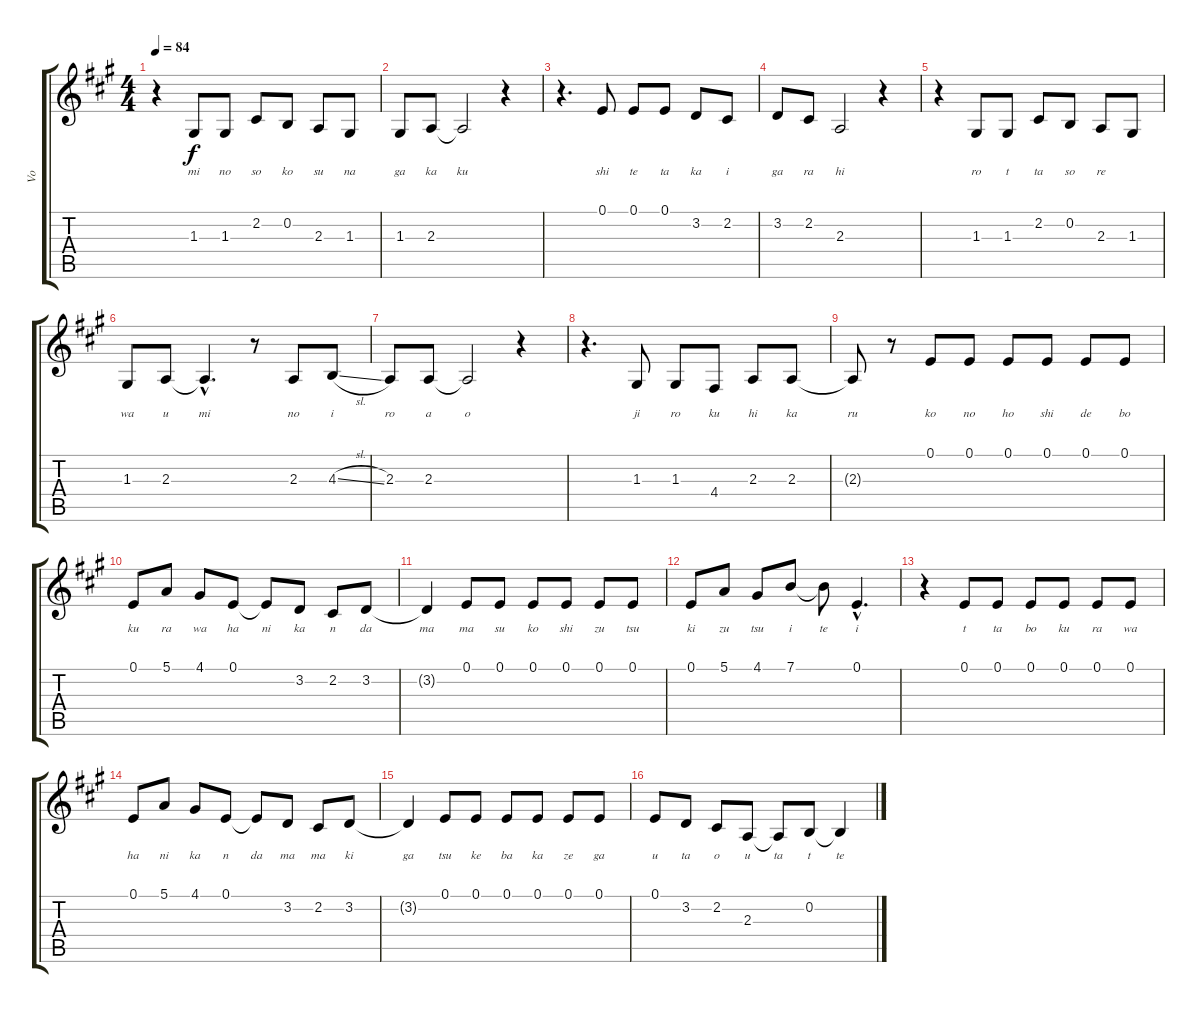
\track ("Vo" "Vo") {instrument flute}
\staff {score tabs}
\tuning (E4 B3 G3 D3 A2 E2) {hide}
\ts (4 4)
\tempo 84
\clef g2
\ks a
r.4{dy f} 1.3.8{lyrics (0 "mi") lyrics (1 "") lyrics (2 "") lyrics (3 "") lyrics (4 "")} 1.3.8{lyrics (0 "no") lyrics (1 "") lyrics (2 "") lyrics (3 "") lyrics (4 "")} 2.2.8{lyrics (0 "so") lyrics (1 "") lyrics (2 "") lyrics (3 "") lyrics (4 "")} 0.2.8{lyrics (0 "ko") lyrics (1 "") lyrics (2 "") lyrics (3 "") lyrics (4 "")} 2.3.8{lyrics (0 "su") lyrics (1 "") lyrics (2 "") lyrics (3 "") lyrics (4 "")} 1.3.8{lyrics (0 "na") lyrics (1 "") lyrics (2 "") lyrics (3 "") lyrics (4 "")} |
1.3.8{lyrics (0 "ga") lyrics (1 "") lyrics (2 "") lyrics (3 "") lyrics (4 "")} 2.3.8{lyrics (0 "ka") lyrics (1 "") lyrics (2 "") lyrics (3 "") lyrics (4 "")} 2.3{t}.2{lyrics (0 "ku") lyrics (1 "") lyrics (2 "") lyrics (3 "") lyrics (4 "")} r.4 |
r.4{d} 0.1.8{lyrics (0 "shi") lyrics (1 "") lyrics (2 "") lyrics (3 "") lyrics (4 "")} 0.1.8{lyrics (0 "te") lyrics (1 "") lyrics (2 "") lyrics (3 "") lyrics (4 "")} 0.1.8{lyrics (0 "ta") lyrics (1 "") lyrics (2 "") lyrics (3 "") lyrics (4 "")} 3.2.8{lyrics (0 "ka") lyrics (1 "") lyrics (2 "") lyrics (3 "") lyrics (4 "")} 2.2.8{lyrics (0 "i") lyrics (1 "") lyrics (2 "") lyrics (3 "") lyrics (4 "")} |
3.2.8{lyrics (0 "ga") lyrics (1 "") lyrics (2 "") lyrics (3 "") lyrics (4 "")} 2.2.8{lyrics (0 "ra") lyrics (1 "") lyrics (2 "") lyrics (3 "") lyrics (4 "")} 2.3.2{lyrics (0 "hi") lyrics (1 "") lyrics (2 "") lyrics (3 "") lyrics (4 "")} r.4 |
r.4 1.3.8{lyrics (0 "ro") lyrics (1 "") lyrics (2 "") lyrics (3 "") lyrics (4 "")} 1.3.8{lyrics (0 "t") lyrics (1 "") lyrics (2 "") lyrics (3 "") lyrics (4 "")} 2.2.8{lyrics (0 "ta") lyrics (1 "") lyrics (2 "") lyrics (3 "") lyrics (4 "")} 0.2.8{lyrics (0 "so") lyrics (1 "") lyrics (2 "") lyrics (3 "") lyrics (4 "")} 2.3.8{lyrics (0 "re") lyrics (1 "") lyrics (2 "") lyrics (3 "") lyrics (4 "")} 1.3.8{lyrics (0 "") lyrics (1 "") lyrics (2 "") lyrics (3 "") lyrics (4 "")} |
1.3.8{lyrics (0 "wa") lyrics (1 "") lyrics (2 "") lyrics (3 "") lyrics (4 "")} 2.3.8{lyrics (0 "u") lyrics (1 "") lyrics (2 "") lyrics (3 "") lyrics (4 "")} 2.3{hac t}.4{d lyrics (0 "mi") lyrics (1 "") lyrics (2 "") lyrics (3 "") lyrics (4 "")} r.8 2.3.8{lyrics (0 "no") lyrics (1 "") lyrics (2 "") lyrics (3 "") lyrics (4 "")} 4.3{sl}.8{lyrics (0 "i") lyrics (1 "") lyrics (2 "") lyrics (3 "") lyrics (4 "")} |
2.3.8{lyrics (0 "ro") lyrics (1 "") lyrics (2 "") lyrics (3 "") lyrics (4 "")} 2.3.8{lyrics (0 "a") lyrics (1 "") lyrics (2 "") lyrics (3 "") lyrics (4 "")} 2.3{t}.2{lyrics (0 "o") lyrics (1 "") lyrics (2 "") lyrics (3 "") lyrics (4 "")} r.4 |
r.4{d} 1.3.8{lyrics (0 "ji") lyrics (1 "") lyrics (2 "") lyrics (3 "") lyrics (4 "")} 1.3.8{lyrics (0 "ro") lyrics (1 "") lyrics (2 "") lyrics (3 "") lyrics (4 "")} 4.4.8{lyrics (0 "ku") lyrics (1 "") lyrics (2 "") lyrics (3 "") lyrics (4 "")} 2.3.8{lyrics (0 "hi") lyrics (1 "") lyrics (2 "") lyrics (3 "") lyrics (4 "")} 2.3.8{lyrics (0 "ka") lyrics (1 "") lyrics (2 "") lyrics (3 "") lyrics (4 "")} |
2.3{t}.8{lyrics (0 "ru") lyrics (1 "") lyrics (2 "") lyrics (3 "") lyrics (4 "")} r.8 0.1.8{lyrics (0 "ko") lyrics (1 "") lyrics (2 "") lyrics (3 "") lyrics (4 "")} 0.1.8{lyrics (0 "no") lyrics (1 "") lyrics (2 "") lyrics (3 "") lyrics (4 "")} 0.1.8{lyrics (0 "ho") lyrics (1 "") lyrics (2 "") lyrics (3 "") lyrics (4 "")} 0.1.8{lyrics (0 "shi") lyrics (1 "") lyrics (2 "") lyrics (3 "") lyrics (4 "")} 0.1.8{lyrics (0 "de") lyrics (1 "") lyrics (2 "") lyrics (3 "") lyrics (4 "")} 0.1.8{lyrics (0 "bo") lyrics (1 "") lyrics (2 "") lyrics (3 "") lyrics (4 "")} |
0.1.8{lyrics (0 "ku") lyrics (1 "") lyrics (2 "") lyrics (3 "") lyrics (4 "")} 5.1.8{lyrics (0 "ra") lyrics (1 "") lyrics (2 "") lyrics (3 "") lyrics (4 "")} 4.1.8{lyrics (0 "wa") lyrics (1 "") lyrics (2 "") lyrics (3 "") lyrics (4 "")} 0.1.8{lyrics (0 "ha") lyrics (1 "") lyrics (2 "") lyrics (3 "") lyrics (4 "")} 0.1{t}.8{lyrics (0 "ni") lyrics (1 "") lyrics (2 "") lyrics (3 "") lyrics (4 "")} 3.2.8{lyrics (0 "ka") lyrics (1 "") lyrics (2 "") lyrics (3 "") lyrics (4 "")} 2.2.8{lyrics (0 "n") lyrics (1 "") lyrics (2 "") lyrics (3 "") lyrics (4 "")} 3.2.8{lyrics (0 "da") lyrics (1 "") lyrics (2 "") lyrics (3 "") lyrics (4 "")} |
3.2{t}.4{lyrics (0 "ma") lyrics (1 "") lyrics (2 "") lyrics (3 "") lyrics (4 "")} 0.1.8{lyrics (0 "ma") lyrics (1 "") lyrics (2 "") lyrics (3 "") lyrics (4 "")} 0.1.8{lyrics (0 "su") lyrics (1 "") lyrics (2 "") lyrics (3 "") lyrics (4 "")} 0.1.8{lyrics (0 "ko") lyrics (1 "") lyrics (2 "") lyrics (3 "") lyrics (4 "")} 0.1.8{lyrics (0 "shi") lyrics (1 "") lyrics (2 "") lyrics (3 "") lyrics (4 "")} 0.1.8{lyrics (0 "zu") lyrics (1 "") lyrics (2 "") lyrics (3 "") lyrics (4 "")} 0.1.8{lyrics (0 "tsu") lyrics (1 "") lyrics (2 "") lyrics (3 "") lyrics (4 "")} |
0.1.8{lyrics (0 "ki") lyrics (1 "") lyrics (2 "") lyrics (3 "") lyrics (4 "")} 5.1.8{lyrics (0 "zu") lyrics (1 "") lyrics (2 "") lyrics (3 "") lyrics (4 "")} 4.1.8{lyrics (0 "tsu") lyrics (1 "") lyrics (2 "") lyrics (3 "") lyrics (4 "")} 7.1.8{lyrics (0 "i") lyrics (1 "") lyrics (2 "") lyrics (3 "") lyrics (4 "")} 7.1{t}.8{lyrics (0 "te") lyrics (1 "") lyrics (2 "") lyrics (3 "") lyrics (4 "")} 0.1{hac}.4{d lyrics (0 "i") lyrics (1 "") lyrics (2 "") lyrics (3 "") lyrics (4 "")} |
r.4 0.1.8{lyrics (0 "t") lyrics (1 "") lyrics (2 "") lyrics (3 "") lyrics (4 "")} 0.1.8{lyrics (0 "ta") lyrics (1 "") lyrics (2 "") lyrics (3 "") lyrics (4 "")} 0.1.8{lyrics (0 "bo") lyrics (1 "") lyrics (2 "") lyrics (3 "") lyrics (4 "")} 0.1.8{lyrics (0 "ku") lyrics (1 "") lyrics (2 "") lyrics (3 "") lyrics (4 "")} 0.1.8{lyrics (0 "ra") lyrics (1 "") lyrics (2 "") lyrics (3 "") lyrics (4 "")} 0.1.8{lyrics (0 "wa") lyrics (1 "") lyrics (2 "") lyrics (3 "") lyrics (4 "")} |
0.1.8{lyrics (0 "ha") lyrics (1 "") lyrics (2 "") lyrics (3 "") lyrics (4 "")} 5.1.8{lyrics (0 "ni") lyrics (1 "") lyrics (2 "") lyrics (3 "") lyrics (4 "")} 4.1.8{lyrics (0 "ka") lyrics (1 "") lyrics (2 "") lyrics (3 "") lyrics (4 "")} 0.1.8{lyrics (0 "n") lyrics (1 "") lyrics (2 "") lyrics (3 "") lyrics (4 "")} 0.1{t}.8{lyrics (0 "da") lyrics (1 "") lyrics (2 "") lyrics (3 "") lyrics (4 "")} 3.2.8{lyrics (0 "ma") lyrics (1 "") lyrics (2 "") lyrics (3 "") lyrics (4 "")} 2.2.8{lyrics (0 "ma") lyrics (1 "") lyrics (2 "") lyrics (3 "") lyrics (4 "")} 3.2.8{lyrics (0 "ki") lyrics (1 "") lyrics (2 "") lyrics (3 "") lyrics (4 "")} |
3.2{t}.4{lyrics (0 "ga") lyrics (1 "") lyrics (2 "") lyrics (3 "") lyrics (4 "")} 0.1.8{lyrics (0 "tsu") lyrics (1 "") lyrics (2 "") lyrics (3 "") lyrics (4 "")} 0.1.8{lyrics (0 "ke") lyrics (1 "") lyrics (2 "") lyrics (3 "") lyrics (4 "")} 0.1.8{lyrics (0 "ba") lyrics (1 "") lyrics (2 "") lyrics (3 "") lyrics (4 "")} 0.1.8{lyrics (0 "ka") lyrics (1 "") lyrics (2 "") lyrics (3 "") lyrics (4 "")} 0.1.8{lyrics (0 "ze") lyrics (1 "") lyrics (2 "") lyrics (3 "") lyrics (4 "")} 0.1.8{lyrics (0 "ga") lyrics (1 "") lyrics (2 "") lyrics (3 "") lyrics (4 "")} |
0.1.8{lyrics (0 "u") lyrics (1 "") lyrics (2 "") lyrics (3 "") lyrics (4 "")} 3.2.8{lyrics (0 "ta") lyrics (1 "") lyrics (2 "") lyrics (3 "") lyrics (4 "")} 2.2.8{lyrics (0 "o") lyrics (1 "") lyrics (2 "") lyrics (3 "") lyrics (4 "")} 2.3.8{lyrics (0 "u") lyrics (1 "") lyrics (2 "") lyrics (3 "") lyrics (4 "")} 2.3{t}.8{lyrics (0 "ta") lyrics (1 "") lyrics (2 "") lyrics (3 "") lyrics (4 "")} 0.2.8{lyrics (0 "t") lyrics (1 "") lyrics (2 "") lyrics (3 "") lyrics (4 "")} 0.2{t}.4{lyrics (0 "te") lyrics (1 "") lyrics (2 "") lyrics (3 "") lyrics (4 "")}
